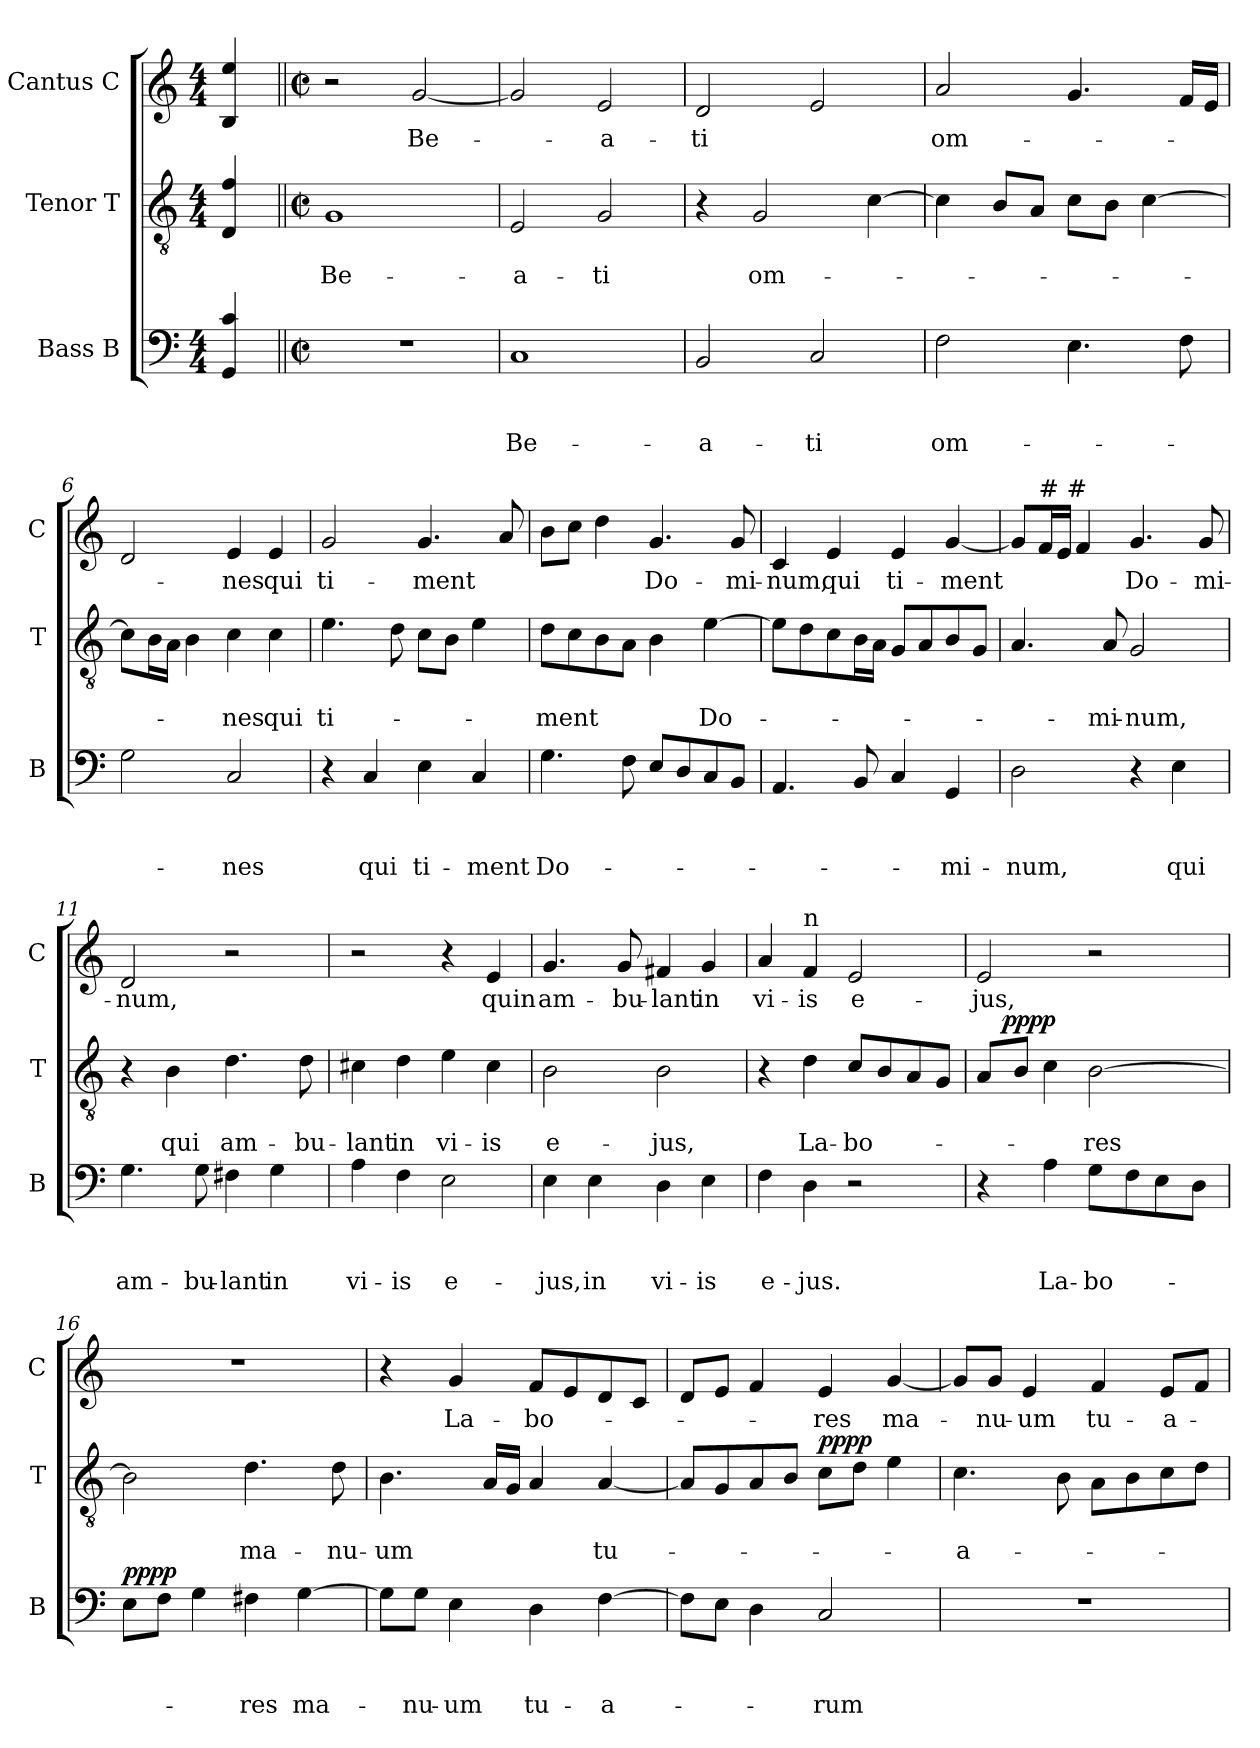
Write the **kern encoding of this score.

**kern	**text	**text	**text	**dynam	**kern	**text	**text	**dynam	**kern	**text
*part3	*part3	*part3	*part3	*part3	*part2	*part2	*part2	*part2	*part1	*part1
*staff3	*staff3	*staff3	*staff3	*staff3	*staff2	*staff2	*staff2	*staff2	*staff1	*staff1
*I"Bass B	*	*	*	*	*I"Tenor T	*	*	*	*I"Cantus C	*
*I'B	*	*	*	*	*I'T	*	*	*	*I'C	*
*clefF4	*	*	*	*	*clefGv2	*	*	*	*clefG2	*
*k[]	*	*	*	*	*k[]	*	*	*	*k[]	*
*C:	*	*	*	*	*C:	*	*	*	*C:	*
*M4/4	*	*	*	*	*M4/4	*	*	*	*M4/4	*
=1	=1	=1	=1	=1	=1	=1	=1	=1	=1	=1
4GG/ 4c/	.	.	.	.	4D/ 4f/	.	.	.	4B/ 4ee/	.
=2||	=2||	=2||	=2||	=2||	=2||	=2||	=2||	=2||	=2||	=2||
*M2/2	*	*	*	*	*M2/2	*	*	*	*M2/2	*
*met(c|)	*	*	*	*	*met(c|)	*	*	*	*met(c|)	*
!	!	!	!	!	!	!	!LO:LY:b	!	!	!
1r	.	.	.	.	1G	.	Be-	.	2r	.
!	!	!	!	!	!	!	!	!	!	!LO:LY:b
.	.	.	.	.	.	.	.	.	[<2g/	Be-
=3	=3	=3	=3	=3	=3	=3	=3	=3	=3	=3
!	!	!	!LO:LY:b	!	!	!	!LO:LY:b	!	!	!
1C	.	.	Be-	.	2E/	.	-a-	.	2g/]	.
!	!	!	!	!	!	!	!LO:LY:b	!	!	!LO:LY:b
.	.	.	.	.	2G/	.	-ti	.	2e/	-a-
=4	=4	=4	=4	=4	=4	=4	=4	=4	=4	=4
!	!	!	!LO:LY:b	!	!	!	!	!	!	!LO:LY:b
2BB/	.	.	-a-	.	4r	.	.	.	2d/	-ti
!	!	!	!	!	!	!	!LO:LY:b	!	!	!
.	.	.	.	.	2G/	.	om-	.	.	.
!	!	!	!LO:LY:b	!	!	!	!	!	!	!
2C/	.	.	-ti	.	.	.	.	.	2e/	.
.	.	.	.	.	[>4c\	.	.	.	.	.
=5	=5	=5	=5	=5	=5	=5	=5	=5	=5	=5
!	!	!	!LO:LY:b	!	!	!	!	!	!	!LO:LY:b
2F\	.	.	om-	.	4c\]	.	.	.	2a/	om-
.	.	.	.	.	8B/L	.	.	.	.	.
.	.	.	.	.	8A/J	.	.	.	.	.
4.E\	.	.	.	.	8c\L	.	.	.	4.g/	.
.	.	.	.	.	8B\J	.	.	.	.	.
.	.	.	.	.	[>4c\	.	.	.	.	.
8F\	.	.	.	.	.	.	.	.	16f/LL	.
.	.	.	.	.	.	.	.	.	16e/JJ	.
=6	=6	=6	=6	=6	=6	=6	=6	=6	=6	=6
2G\	.	.	.	.	8c\L]	.	.	.	2d/	.
.	.	.	.	.	16B\L	.	.	.	.	.
.	.	.	.	.	16A\JJ	.	.	.	.	.
.	.	.	.	.	4B\	.	.	.	.	.
!	!	!	!LO:LY:b	!	!	!	!LO:LY:b	!	!	!LO:LY:b
2C/	.	.	-nes	.	4c\	.	-nes	.	4e/	-nes
!	!	!	!	!	!	!	!LO:LY:b	!	!	!LO:LY:b
.	.	.	.	.	4c\	.	qui	.	4e/	qui
!!LO:LB:g=z
=7	=7	=7	=7	=7	=7	=7	=7	=7	=7	=7
!	!	!	!	!	!	!	!LO:LY:b	!	!	!LO:LY:b
4r	.	.	.	.	4.e\	.	ti-	.	2g/	ti-
!	!	!	!LO:LY:b	!	!	!	!	!	!	!
4C/	.	.	qui	.	.	.	.	.	.	.
.	.	.	.	.	8d\	.	.	.	.	.
!	!	!	!LO:LY:b	!	!	!	!	!	!	!LO:LY:b
4E\	.	.	ti-	.	8c\L	.	.	.	4.g/	-ment
.	.	.	.	.	8B\J	.	.	.	.	.
!	!	!	!LO:LY:b	!	!	!	!	!	!	!
4C/	.	.	-ment	.	4e\	.	.	.	.	.
.	.	.	.	.	.	.	.	.	8a/	.
=8	=8	=8	=8	=8	=8	=8	=8	=8	=8	=8
!	!	!	!LO:LY:b	!	!	!	!LO:LY:b	!	!	!
4.G\	.	.	Do-	.	8d\L	.	-ment	.	8b\L	.
.	.	.	.	.	8c\	.	.	.	8cc\J	.
.	.	.	.	.	8B\	.	.	.	4dd\	.
8F\	.	.	.	.	8A\J	.	.	.	.	.
!	!	!	!	!	!	!	!	!	!	!LO:LY:b
8E/L	.	.	.	.	4B\	.	.	.	4.g/	Do-
8D/	.	.	.	.	.	.	.	.	.	.
!	!	!	!	!	!	!	!LO:LY:b	!	!	!
8C/	.	.	.	.	[>4e\	.	Do-	.	.	.
!	!	!	!	!	!	!	!	!	!	!LO:LY:b
8BB/J	.	.	.	.	.	.	.	.	8g/	-mi-
=9	=9	=9	=9	=9	=9	=9	=9	=9	=9	=9
!	!	!	!	!	!	!	!	!	!	!LO:LY:b
4.AA/	.	.	.	.	8e\L]	.	.	.	4c/	-num,
.	.	.	.	.	8d\	.	.	.	.	.
!	!	!	!	!	!	!	!	!	!	!LO:LY:b
.	.	.	.	.	8c\	.	.	.	4e/	qui
8BB/	.	.	.	.	16B\L	.	.	.	.	.
.	.	.	.	.	16A\JJ	.	.	.	.	.
!	!	!	!	!	!	!	!	!	!	!LO:LY:b
4C/	.	.	.	.	8G/L	.	.	.	4e/	ti-
.	.	.	.	.	8A/	.	.	.	.	.
!	!	!	!LO:LY:b	!	!	!	!	!	!	!LO:LY:b
4GG/	.	.	-mi-	.	8B/	.	.	.	[<4g/	-ment
.	.	.	.	.	8G/J	.	.	.	.	.
=10	=10	=10	=10	=10	=10	=10	=10	=10	=10	=10
!	!	!	!LO:LY:b	!	!	!	!	!	!	!
2D\	.	.	-num,	.	4.A/	.	.	.	8g/L]	.
!	!	!	!	!	!	!	!	!	!LO:TX:a:t=# #	!
.	.	.	.	.	.	.	.	.	16f/L	.
.	.	.	.	.	.	.	.	.	16e/JJ	.
.	.	.	.	.	.	.	.	.	4f/	.
!	!	!	!	!	!	!	!LO:LY:b	!	!	!
.	.	.	.	.	8A/	.	-mi-	.	.	.
!	!	!	!	!	!	!	!LO:LY:b	!	!	!LO:LY:b
4r	.	.	.	.	2G/	.	-num,	.	4.g/	Do-
!	!	!	!LO:LY:b	!	!	!	!	!	!	!
4E\	.	.	qui	.	.	.	.	.	.	.
!	!	!	!	!	!	!	!	!	!	!LO:LY:b
.	.	.	.	.	.	.	.	.	8g/	-mi-
=11	=11	=11	=11	=11	=11	=11	=11	=11	=11	=11
!	!	!	!LO:LY:b	!	!	!	!	!	!	!LO:LY:b
4.G\	.	.	am-	.	4r	.	.	.	2d/	-num,
!	!	!	!	!	!	!	!LO:LY:b	!	!	!
.	.	.	.	.	4B\	.	qui	.	.	.
!	!	!	!LO:LY:b	!	!	!	!	!	!	!
8G\	.	.	-bu-	.	.	.	.	.	.	.
!	!	!	!LO:LY:b	!	!	!	!LO:LY:b	!	!	!
4F#X\	.	.	-lant	.	4.d\	.	am-	.	2r	.
!	!	!	!LO:LY:b	!	!	!	!	!	!	!
4G\	.	.	in	.	.	.	.	.	.	.
!	!	!	!	!	!	!	!LO:LY:b	!	!	!
.	.	.	.	.	8d\	.	-bu-	.	.	.
=12	=12	=12	=12	=12	=12	=12	=12	=12	=12	=12
!	!	!	!LO:LY:b	!	!	!	!LO:LY:b	!	!	!
4A\	.	.	vi-	.	4c#X\	.	-lant	.	2r	.
!	!	!	!LO:LY:b	!	!	!	!LO:LY:b	!	!	!
4F\	.	.	-is	.	4d\	.	in	.	.	.
!	!	!	!LO:LY:b	!	!	!	!LO:LY:b	!	!	!
2E\	.	.	e-	.	4e\	.	vi-	.	4r	.
!	!	!	!	!	!	!	!LO:LY:b:rj	!	!	!LO:LY:b:rj
.	.	.	.	.	4c#\	.	-is	.	4e/	quin
=13	=13	=13	=13	=13	=13	=13	=13	=13	=13	=13
!	!	!	!LO:LY:b	!	!	!	!LO:LY:b	!	!	!LO:LY:b
4E\	.	.	-jus,	.	2B\	.	e-	.	4.g/	am-
!	!	!	!LO:LY:b	!	!	!	!	!	!	!
4E\	.	.	in	.	.	.	.	.	.	.
!	!	!	!	!	!	!	!	!	!	!LO:LY:b
.	.	.	.	.	.	.	.	.	8g/	-bu-
!	!	!	!LO:LY:b	!	!	!	!LO:LY:b	!	!	!LO:LY:b
4D\	.	.	vi-	.	2B\	.	-jus,	.	4f#X/	-lant
!	!	!	!LO:LY:b	!	!	!	!	!	!	!LO:LY:b
4E\	.	.	-is	.	.	.	.	.	4g/	in
!!LO:LB:g=z
=14	=14	=14	=14	=14	=14	=14	=14	=14	=14	=14
!	!	!	!LO:LY:b	!	!	!	!	!	!	!LO:LY:b
4F\	.	.	e-	.	4r	.	.	.	4a/	vi-
!	!	!	!	!	!	!	!	!	!LO:TX:a:t=n	!
!	!	!	!LO:LY:b	!	!	!	!LO:LY:b	!	!	!LO:LY:b:rj
4D\	.	.	-jus.	.	4d\	.	La-	.	4f/	-is
!	!	!	!	!	!	!	!LO:LY:b	!	!	!LO:LY:b
2r	.	.	.	.	8c/L	.	-bo-	.	2e/	e-
.	.	.	.	.	8B/	.	.	.	.	.
.	.	.	.	.	8A/	.	.	.	.	.
.	.	.	.	.	8G/J	.	.	.	.	.
=15	=15	=15	=15	=15	=15	=15	=15	=15	=15	=15
!	!	!	!	!	!	!	!	!	!	!LO:LY:b
*	*	*	*	*	*^	*	*	*	*	*
4r	.	.	.	.	8A/L	16.ryy	.	.	.	2e/	-jus,
!	!	!	!	!	!	!	!	!	!LO:DY:a	!	!
.	.	.	.	.	.	2ryy	.	.	pppp	.	.
.	.	.	.	.	8B/J	.	.	.	.	.	.
!	!	!	!LO:LY:b	!	!	!	!	!	!	!	!
4A\	.	.	La-	.	4c\	.	.	.	.	.	.
!	!	!	!LO:LY:b	!	!	!	!	!LO:LY:b	!	!	!
8G\L	.	.	-bo-	.	[>2B\	.	.	-res	.	2r	.
.	.	.	.	.	.	4ryy	.	.	.	.	.
8F\	.	.	.	.	.	.	.	.	.	.	.
8E\	.	.	.	.	.	.	.	.	.	.	.
.	.	.	.	.	.	8ryy	.	.	.	.	.
8D\J	.	.	.	.	.	.	.	.	.	.	.
.	.	.	.	.	.	32ryy	.	.	.	.	.
=16	=16	=16	=16	=16	=16	=16	=16	=16	=16	=16	=16
!	!	!	!	!LO:DY:b	!	!	!	!	!	!	!
*	*	*	*	*	*v	*v	*	*	*	*	*
8E\L	.	.	.	pppp	2B\]	.	.	.	1r	.
8F\J	.	.	.	.	.	.	.	.	.	.
4G\	.	.	.	.	.	.	.	.	.	.
!	!	!	!LO:LY:b	!	!	!	!LO:LY:b	!	!	!
4F#X\	.	.	-res	.	4.d\	.	ma-	.	.	.
!	!	!	!LO:LY:b	!	!	!	!	!	!	!
[>4G\	.	.	ma-	.	.	.	.	.	.	.
!	!	!	!	!	!	!	!LO:LY:b:rj	!	!	!
.	.	.	.	.	8d\	.	-nu-	.	.	.
=17	=17	=17	=17	=17	=17	=17	=17	=17	=17	=17
!	!	!	!	!	!	!	!LO:LY:b	!	!	!
8G\L]	.	.	.	.	4.B\	.	-um	.	4r	.
!	!	!	!LO:LY:b	!	!	!	!	!	!	!
8G\J	.	.	-nu-	.	.	.	.	.	.	.
!	!	!	!LO:LY:b:rj	!	!	!	!	!	!	!LO:LY:b
4E\	.	.	-um	.	.	.	.	.	4g/	La-
.	.	.	.	.	16A/LL	.	.	.	.	.
.	.	.	.	.	16G/JJ	.	.	.	.	.
!	!	!	!LO:LY:b	!	!	!	!	!	!	!LO:LY:b
4D\	.	.	tu-	.	4A/	.	.	.	8f/L	-bo-
.	.	.	.	.	.	.	.	.	8e/	.
!	!	!	!LO:LY:b	!	!	!	!LO:LY:b	!	!	!
[>4F\	.	.	-a-	.	[<4A/	.	tu-	.	8d/	.
.	.	.	.	.	.	.	.	.	8c/J	.
=18	=18	=18	=18	=18	=18	=18	=18	=18	=18	=18
8F\L]	.	.	.	.	8A/L]	.	.	.	8d/L	.
8E\J	.	.	.	.	8G/	.	.	.	8e/J	.
4D\	.	.	.	.	8A/	.	.	.	4f/	.
.	.	.	.	.	8B/J	.	.	.	.	.
!	!	!	!LO:LY:b	!	!	!	!	!LO:DY:b	!	!LO:LY:b
2C/	.	.	-rum	.	8c\L	.	.	pppp	4e/	-res
.	.	.	.	.	8d\J	.	.	.	.	.
!	!	!	!	!	!	!	!	!	!	!LO:LY:b
.	.	.	.	.	4e\	.	.	.	[<4g/	ma-
=19	=19	=19	=19	=19	=19	=19	=19	=19	=19	=19
!	!	!	!	!	!	!	!LO:LY:b	!	!	!
1r	.	.	.	.	4.c\	.	-a-	.	8g/L]	.
!	!	!	!	!	!	!	!	!	!	!LO:LY:b
.	.	.	.	.	.	.	.	.	8g/J	-nu-
!	!	!	!	!	!	!	!	!	!	!LO:LY:b:rj
.	.	.	.	.	.	.	.	.	4e/	-um
.	.	.	.	.	8B\	.	.	.	.	.
!	!	!	!	!	!	!	!	!	!	!LO:LY:b
.	.	.	.	.	8A\L	.	.	.	4f/	tu-
.	.	.	.	.	8B\	.	.	.	.	.
!	!	!	!	!	!	!	!	!	!	!LO:LY:b
.	.	.	.	.	8c\	.	.	.	8e/L	-a-
.	.	.	.	.	8d\J	.	.	.	8f/J	.
=	=	=	=	=	=	=	=	=	=	=
*-	*-	*-	*-	*-	*-	*-	*-	*-	*-	*-
